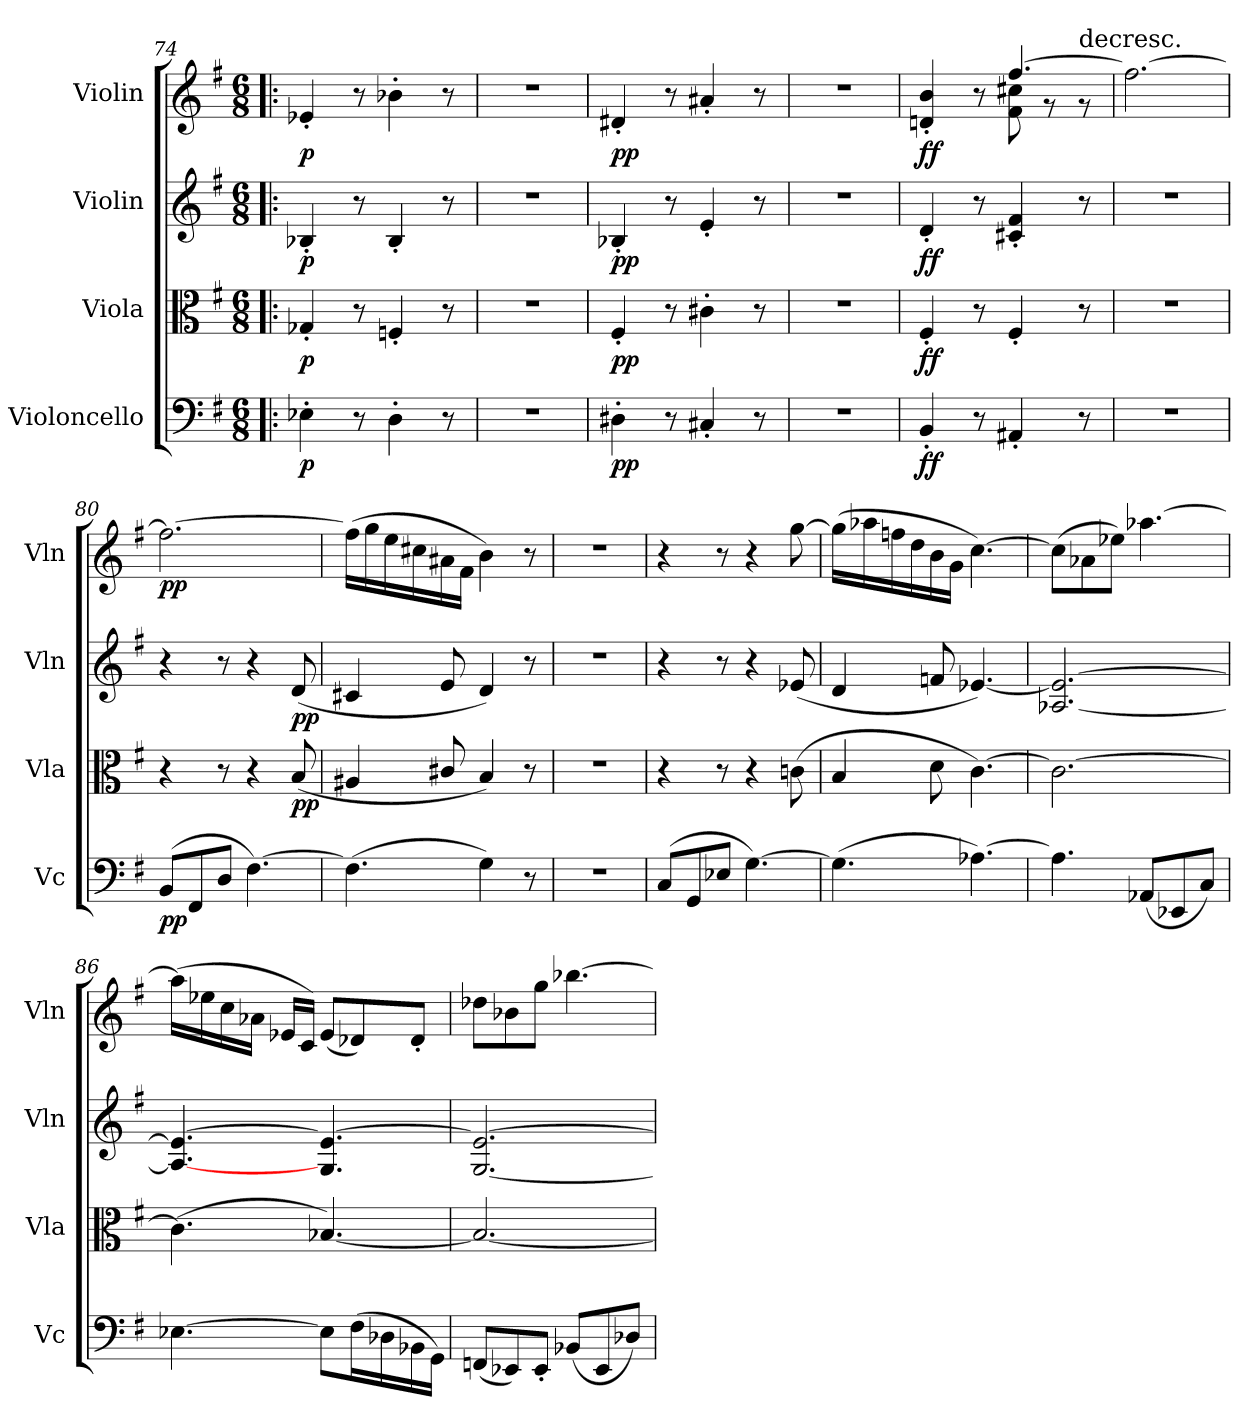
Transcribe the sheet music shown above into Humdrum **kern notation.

**kern	**dynam	**kern	**dynam	**kern	**dynam	**kern	**dynam
*part4	*part4	*part3	*part3	*part2	*part2	*part1	*part1
*staff4	*staff4	*staff3	*staff3	*staff2	*staff2	*staff1	*staff1
*I"Violoncello	*	*I"Viola	*	*I"Violin	*	*I"Violin	*
*I'Vc	*	*I'Vla	*	*I'Vln	*	*I'Vln	*
*clefF4	*	*clefC3	*	*clefG2	*	*clefG2	*
*k[f#]	*	*k[f#]	*	*k[f#]	*	*k[f#]	*
*e:	*	*e:	*	*e:	*	*e:	*
*M6/8	*	*M6/8	*	*M6/8	*	*M6/8	*
=74!|:	=74!|:	=74!|:	=74!|:	=74!|:	=74!|:	=74!|:	=74!|:
4E-X'\	p	4G-X'/	p	4B-X'/	p	4e-X'/	p
8r	.	8r	.	8r	.	8r	.
4D'\	.	4Fn'/	.	4B-'/	.	4b-X'\	.
8r	.	8r	.	8r	.	8r	.
=75	=75	=75	=75	=75	=75	=75	=75
2.r	.	2.r	.	2.r	.	2.r	.
=76	=76	=76	=76	=76	=76	=76	=76
4D#X'\	pp	4F#'/	pp	4B-X'/	pp	4d#X'/	pp
8r	.	8r	.	8r	.	8r	.
4C#X'/	.	4c#X'\	.	4e'/	.	4a#X'/	.
8r	.	8r	.	8r	.	8r	.
=77	=77	=77	=77	=77	=77	=77	=77
2.r	.	2.r	.	2.r	.	2.r	.
=78	=78	=78	=78	=78	=78	=78	=78
*	*	*	*	*	*	*^	*
4BB'/	ff	4F#'/	ff	4d'/	ff	4dn'/ 4b'/	4.ryy	ff
8r	.	8r	.	8r	.	8r	.	.
4AA#X'/	.	4F#'/	.	4c#X'/ 4f#'/	.	[4.ff#/	8f#\ 8cc#X\	.
.	.	.	.	.	.	.	8r	.
!	!	!	!	!	!	!	!LO:TX:t=decresc.	!
8r	.	8r	.	8r	.	.	8r	.
*	*	*	*	*	*	*v	*v	*
=79	=79	=79	=79	=79	=79	=79	=79
2.r	.	2.r	.	2.r	.	2.ff#\_	.
=80	=80	=80	=80	=80	=80	=80	=80
(8BB/L	pp	4r	.	4r	.	2.ff#\_	pp
8FF#/	.	.	.	.	.	.	.
8D/J	.	8r	.	8r	.	.	.
[4.F#\)	.	4r	.	4r	.	.	.
.	.	(8B/	pp	(8d/	pp	.	.
=81	=81	=81	=81	=81	=81	=81	=81
(4.F#\]	.	4A#X/	.	4c#X/	.	(16ff#\LL]	.
.	.	.	.	.	.	16gg\	.
.	.	.	.	.	.	16ee\	.
.	.	.	.	.	.	16cc#X\	.
.	.	8c#X/	.	8e/	.	16a#X\	.
.	.	.	.	.	.	16f#\JJ	.
4G\)	.	4B/)	.	4d/)	.	4b\)	.
8r	.	8r	.	8r	.	8r	.
=82	=82	=82	=82	=82	=82	=82	=82
2.r	.	2.r	.	2.r	.	2.r	.
=83	=83	=83	=83	=83	=83	=83	=83
(8C/L	.	4r	.	4r	.	4r	.
8GG/	.	.	.	.	.	.	.
8E-X/J	.	8r	.	8r	.	8r	.
[4.G\)	.	4r	.	4r	.	4r	.
.	.	(8cn\	.	(8e-X/	.	[8gg\	.
=84	=84	=84	=84	=84	=84	=84	=84
(4.G\]	.	4B/	.	4d/	.	(16gg\LL]	.
.	.	.	.	.	.	16aa-X\	.
.	.	.	.	.	.	16ffn\	.
.	.	.	.	.	.	16dd\	.
.	.	8d\	.	8fn/	.	16b\	.
.	.	.	.	.	.	16g\JJ	.
[4.A-X\)	.	[4.c\)	.	[4.e-X/)	.	[4.cc\)	.
=85	=85	=85	=85	=85	=85	=85	=85
4.A-\]	.	2.c\_	.	[2.A-X/ 2.e-_/	.	(8cc\L]	.
.	.	.	.	.	.	8a-X\	.
.	.	.	.	.	.	8ee-X\J)	.
(8AA-X/L	.	.	.	.	.	[4.aa-X\	.
8EE-X/	.	.	.	.	.	.	.
8C/J)	.	.	.	.	.	.	.
=86	=86	=86	=86	=86	=86	=86	=86
[4.E-X\	.	(4.c\]	.	4.A-_/ 4.e-_/	.	(16aa-\LL]	.
.	.	.	.	.	.	16ee-X\	.
.	.	.	.	.	.	16cc\	.
.	.	.	.	.	.	16a-X\JJ	.
.	.	.	.	.	.	16e-X/LL	.
.	.	.	.	.	.	16c/JJ)	.
8E-\L]	.	[4.B-X/)	.	4.G/ 4.e-_/	.	(8e-/L	.
(16F#\L	.	.	.	.	.	8d-X/)	.
16D-X\	.	.	.	.	.	.	.
16BB-X\	.	.	.	.	.	8d-'/J	.
16GG\JJ)	.	.	.	.	.	.	.
=87	=87	=87	=87	=87	=87	=87	=87
(8FFn/L	.	2.B-/_	.	[2.G/ 2.e-_/	.	8dd-X\L	.
8EE-X/)	.	.	.	.	.	8b-X\	.
8EE-'/J	.	.	.	.	.	8gg\J	.
(8BB-X/L	.	.	.	.	.	[4.bb-X\	.
8EE-/	.	.	.	.	.	.	.
8D-X/J)	.	.	.	.	.	.	.
=	=	=	=	=	=	=	=
*-	*-	*-	*-	*-	*-	*-	*-
